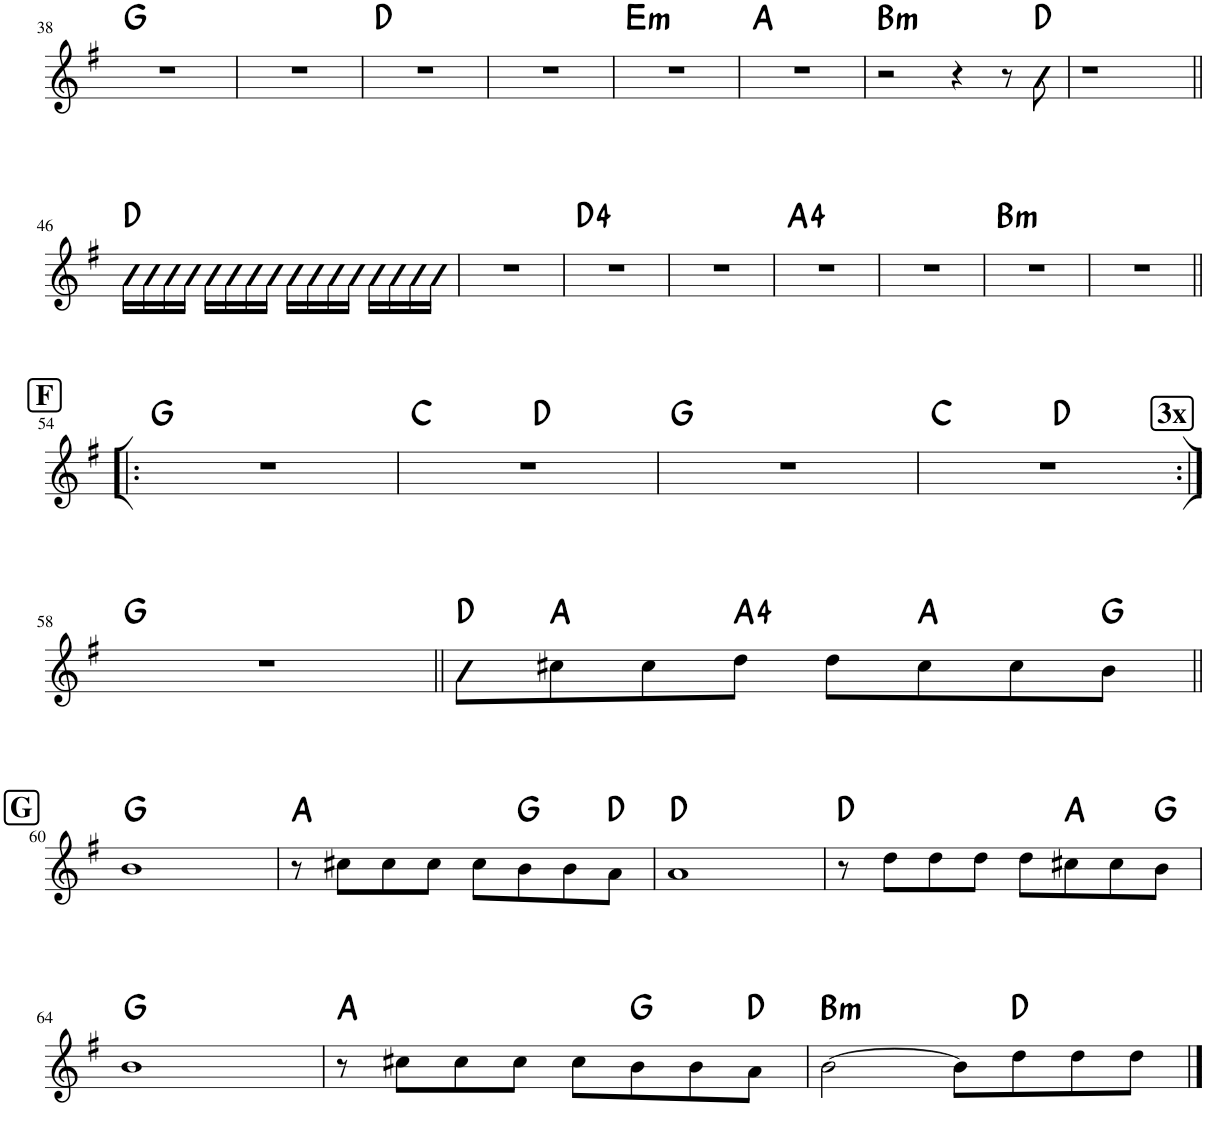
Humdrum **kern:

**kern	**harte
*part1	*part1
*staff1	*
*I"Piano	*
*I'Pno.	*
!!LO:PB:g=z
*clefG2	*
*k[f#]	*
*M4/4	*
=38	=38
1r	G:maj
=39	=39
1r	.
=40	=40
1r	D:maj
=41	=41
1r	.
=42	=42
!	!LO:H:kt=m
1r	E:min
=43	=43
1r	A:maj
=44	=44
!	!LO:H:kt=m
2r	B:min
4r	.
8r	.
8d\	D:maj
=45	=45
1r	.
!!LO:LB:g=z
=46||	=46||
16d\LL	D:maj
16d\	.
16d\	.
16d\JJ	.
16d\LL	.
16d\	.
16d\	.
16d\JJ	.
16d\LL	.
16d\	.
16d\	.
16d\JJ	.
16d\LL	.
16d\	.
16d\	.
16d\JJ	.
=47	=47
1r	.
=48	=48
1r	D:maj(4)
=49	=49
1r	.
=50	=50
1r	A:maj(4)
=51	=51
1r	.
=52	=52
!	!LO:H:kt=m
1r	B:min
=53	=53
1r	.
!!LO:LB:g=z
!!LO:REH:place=s1:a:B:cj:fs=14:t=F
=54!|:	=54!|:
1r	G:maj
=55	=55
*^	*
1r	2ryy	C:maj
.	2ryy	D:maj
*v	*v	*
=56	=56
1r	G:maj
!!LO:REH:place=s1:a:B:cj:fs=14:t=3x
=57	=57
*^	*
1r	2ryy	C:maj
.	2ryy	D:maj
*v	*v	*
!!LO:LB:g=z
=58:|!	=58:|!
1r	G:maj
=59||	=59||
8d\L	D:maj
8cc#X\	A:maj
8cc#\	.
8dd\J	A:maj(4)
8dd\L	.
8cc#\	A:maj
8cc#\	.
8b\J	G:maj
!!LO:LB:g=z
!!LO:REH:place=s1:a:B:cj:fs=14:t=G
=60||	=60||
1b	G:maj
=61	=61
8r	A:maj
8cc#X\L	.
8cc#\	.
8cc#\J	.
8cc#\L	.
8b\	G:maj
8b\	.
8a\J	D:maj
=62	=62
1a	D:maj
=63	=63
8r	D:maj
8dd\L	.
8dd\	.
8dd\J	.
8dd\L	.
8cc#X\	A:maj
8cc#\	.
8b\J	G:maj
!!LO:LB:g=z
=64	=64
1b	G:maj
=65	=65
8r	A:maj
8cc#X\L	.
8cc#\	.
8cc#\J	.
8cc#\L	.
8b\	G:maj
8b\	.
8a\J	D:maj
=66	=66
!	!LO:H:kt=m
[2b\	B:min
8b\L]	.
8dd\	D:maj
8dd\	.
8dd\J	.
==	==
*-	*-
